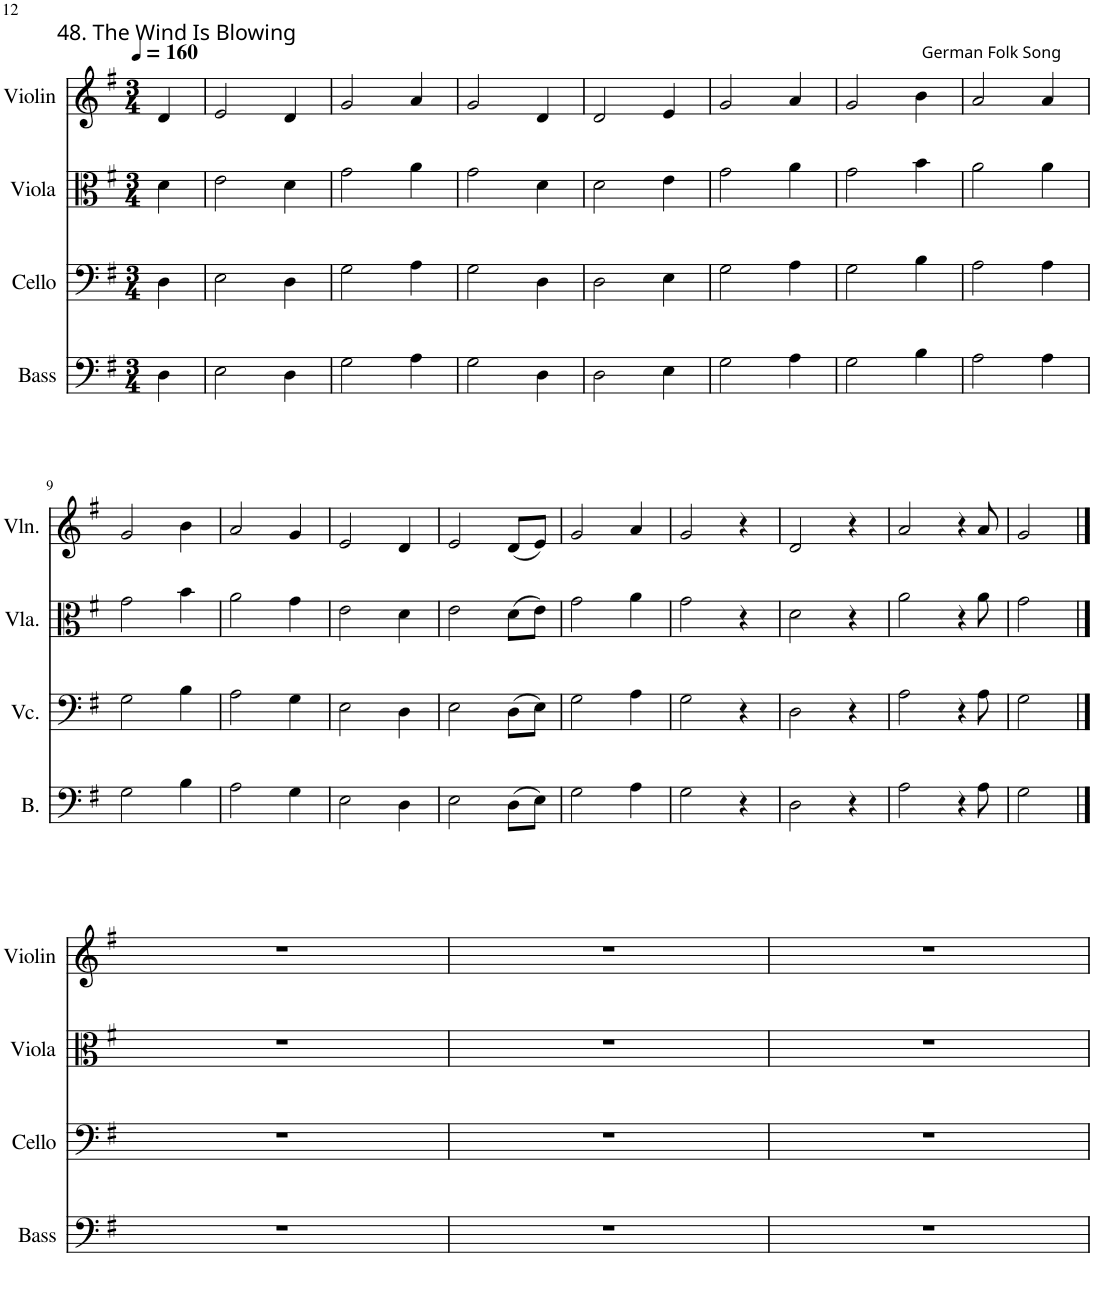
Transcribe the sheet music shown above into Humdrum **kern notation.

**kern	**kern	**kern	**kern
*part4	*part3	*part2	*part1
*staff4	*staff3	*staff2	*staff1
*I"Bass	*I"Cello	*I"Viola	*I"Violin
*I'B.	*	*I'Vla.	*I'Vln.
!!LO:PB:g=z
*clefF4	*clefF4	*clefC3	*clefG2
*Trd7c12	*	*	*
*k[f#]	*k[f#]	*k[f#]	*k[f#]
*M3/4	*M3/4	*M3/4	*M3/4
*MM160	*MM160	*MM160	*MM160
=1	=1	=1	=1
!	!	!	!LO:TX:a:t=48. The Wind Is Blowing
4D\	4D\	4d\	4d/
=2	=2	=2	=2
2E\	2E\	2e\	2e/
4D\	4D\	4d\	4d/
=3	=3	=3	=3
2G\	2G\	2g\	2g/
4A\	4A\	4a\	4a/
=4	=4	=4	=4
2G\	2G\	2g\	2g/
4D\	4D\	4d\	4d/
=5	=5	=5	=5
2D\	2D\	2d\	2d/
4E\	4E\	4e\	4e/
=6	=6	=6	=6
2G\	2G\	2g\	2g/
4A\	4A\	4a\	4a/
=7	=7	=7	=7
2G\	2G\	2g\	2g/
4B\	4B\	4b\	4b\
=8	=8	=8	=8
!	!	!	!LO:TX:a:t=German Folk Song
2A\	2A\	2a\	2a/
4A\	4A\	4a\	4a/
!!LO:LB:g=z
=9	=9	=9	=9
2G\	2G\	2g\	2g/
4B\	4B\	4b\	4b\
=10	=10	=10	=10
2A\	2A\	2a\	2a/
4G\	4G\	4g\	4g/
=11	=11	=11	=11
2E\	2E\	2e\	2e/
4D\	4D\	4d\	4d/
=12	=12	=12	=12
2E\	2E\	2e\	2e/
(8D\L	(8D\L	(8d\L	(8d/L
8E\J)	8E\J)	8e\J)	8e/J)
=13	=13	=13	=13
2G\	2G\	2g\	2g/
4A\	4A\	4a\	4a/
=14	=14	=14	=14
2G\	2G\	2g\	2g/
4r	4r	4r	4r
=15	=15	=15	=15
2D\	2D\	2d\	2d/
4r	4r	4r	4r
=16	=16	=16	=16
2A\	2A\	2a\	2a/
4r	4r	4r	4r
8A\	8A\	8a\	8a/
=17	=17	=17	=17
2G\	2G\	2g\	2g/
!!LO:LB:g=z
==1	==1	==1	==1
2.r	2.r	2.r	2.r
=2	=2	=2	=2
2.r	2.r	2.r	2.r
=3	=3	=3	=3
2.r	2.r	2.r	2.r
=	=	=	=
*-	*-	*-	*-
